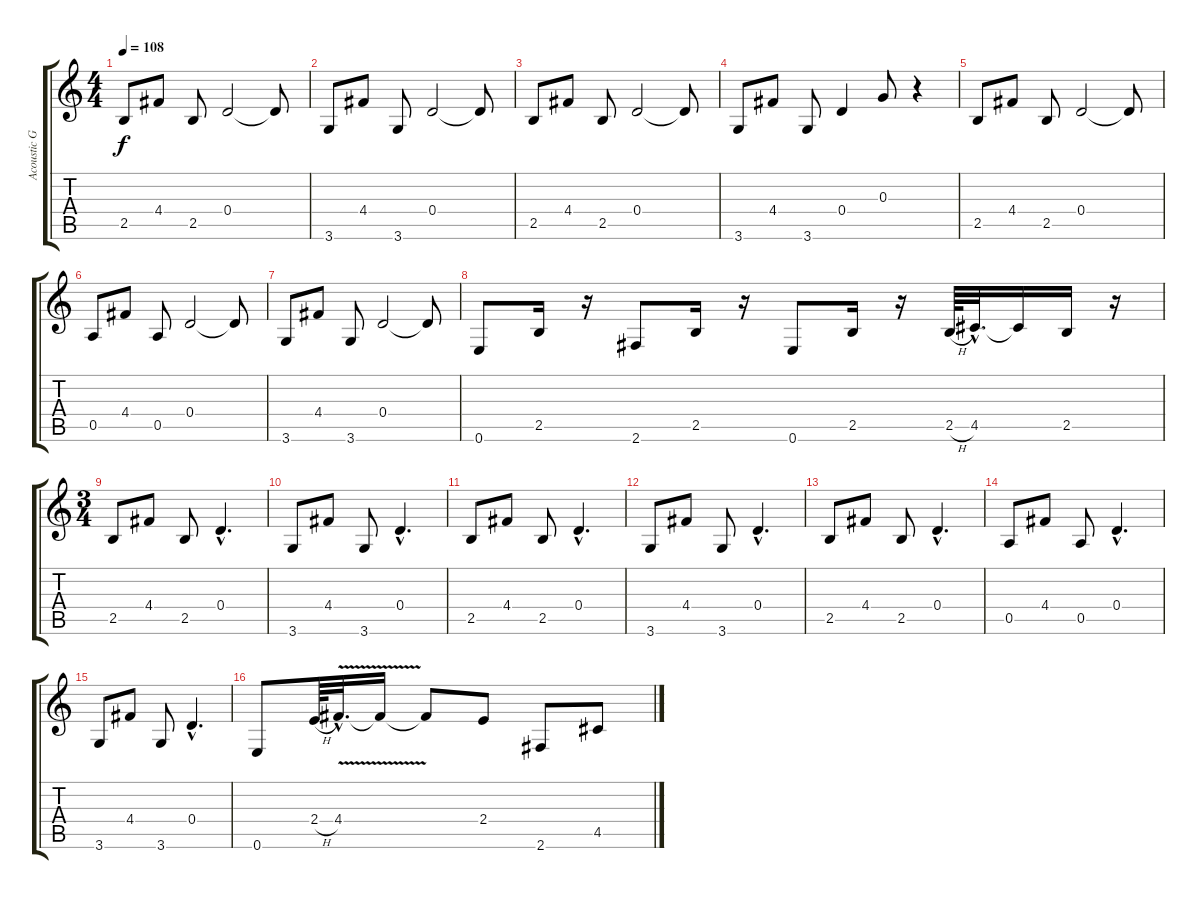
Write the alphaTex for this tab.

\track ("Acoustic Guitar (Guitar 1)" "Acoustic G") {instrument acousticguitarsteel}
\staff {score tabs}
\tuning (E4 B3 G3 D3 A2 E2) {hide}
\ts (4 4)
\tempo 108
\clef g2
\ks c
2.5.8{dy f} 4.4.8 2.5.8 0.4.2 0.4{t}.8 |
3.6.8 4.4.8 3.6.8 0.4.2 0.4{t}.8 |
2.5.8 4.4.8 2.5.8 0.4.2 0.4{t}.8 |
3.6.8 4.4.8 3.6.8 0.4.4 0.3.8 r.4 |
2.5.8 4.4.8 2.5.8 0.4.2 0.4{t}.8 |
0.5.8 4.4.8 0.5.8 0.4.2 0.4{t}.8 |
3.6.8 4.4.8 3.6.8 0.4.2 0.4{t}.8 |
0.6.8 2.5.16 r.16 2.6.8 2.5.16 r.16 0.6.8 2.5.16 r.16 2.5{h}.64 4.5{hac}.32{d} 4.5{t}.16 2.5.16 r.16 |
\ts (3 4)
2.5.8 4.4.8 2.5.8 0.4{hac}.4{d} |
3.6.8 4.4.8 3.6.8 0.4{hac}.4{d} |
2.5.8 4.4.8 2.5.8 0.4{hac}.4{d} |
3.6.8 4.4.8 3.6.8 0.4{hac}.4{d} |
2.5.8 4.4.8 2.5.8 0.4{hac}.4{d} |
0.5.8 4.4.8 0.5.8 0.4{hac}.4{d} |
3.6.8 4.4.8 3.6.8 0.4{hac}.4{d} |
0.6.8 2.4{h}.64 4.4{v hac}.32{d} 4.4{t}.16 4.4{t}.8 2.4.8 2.6.8 4.5.8
